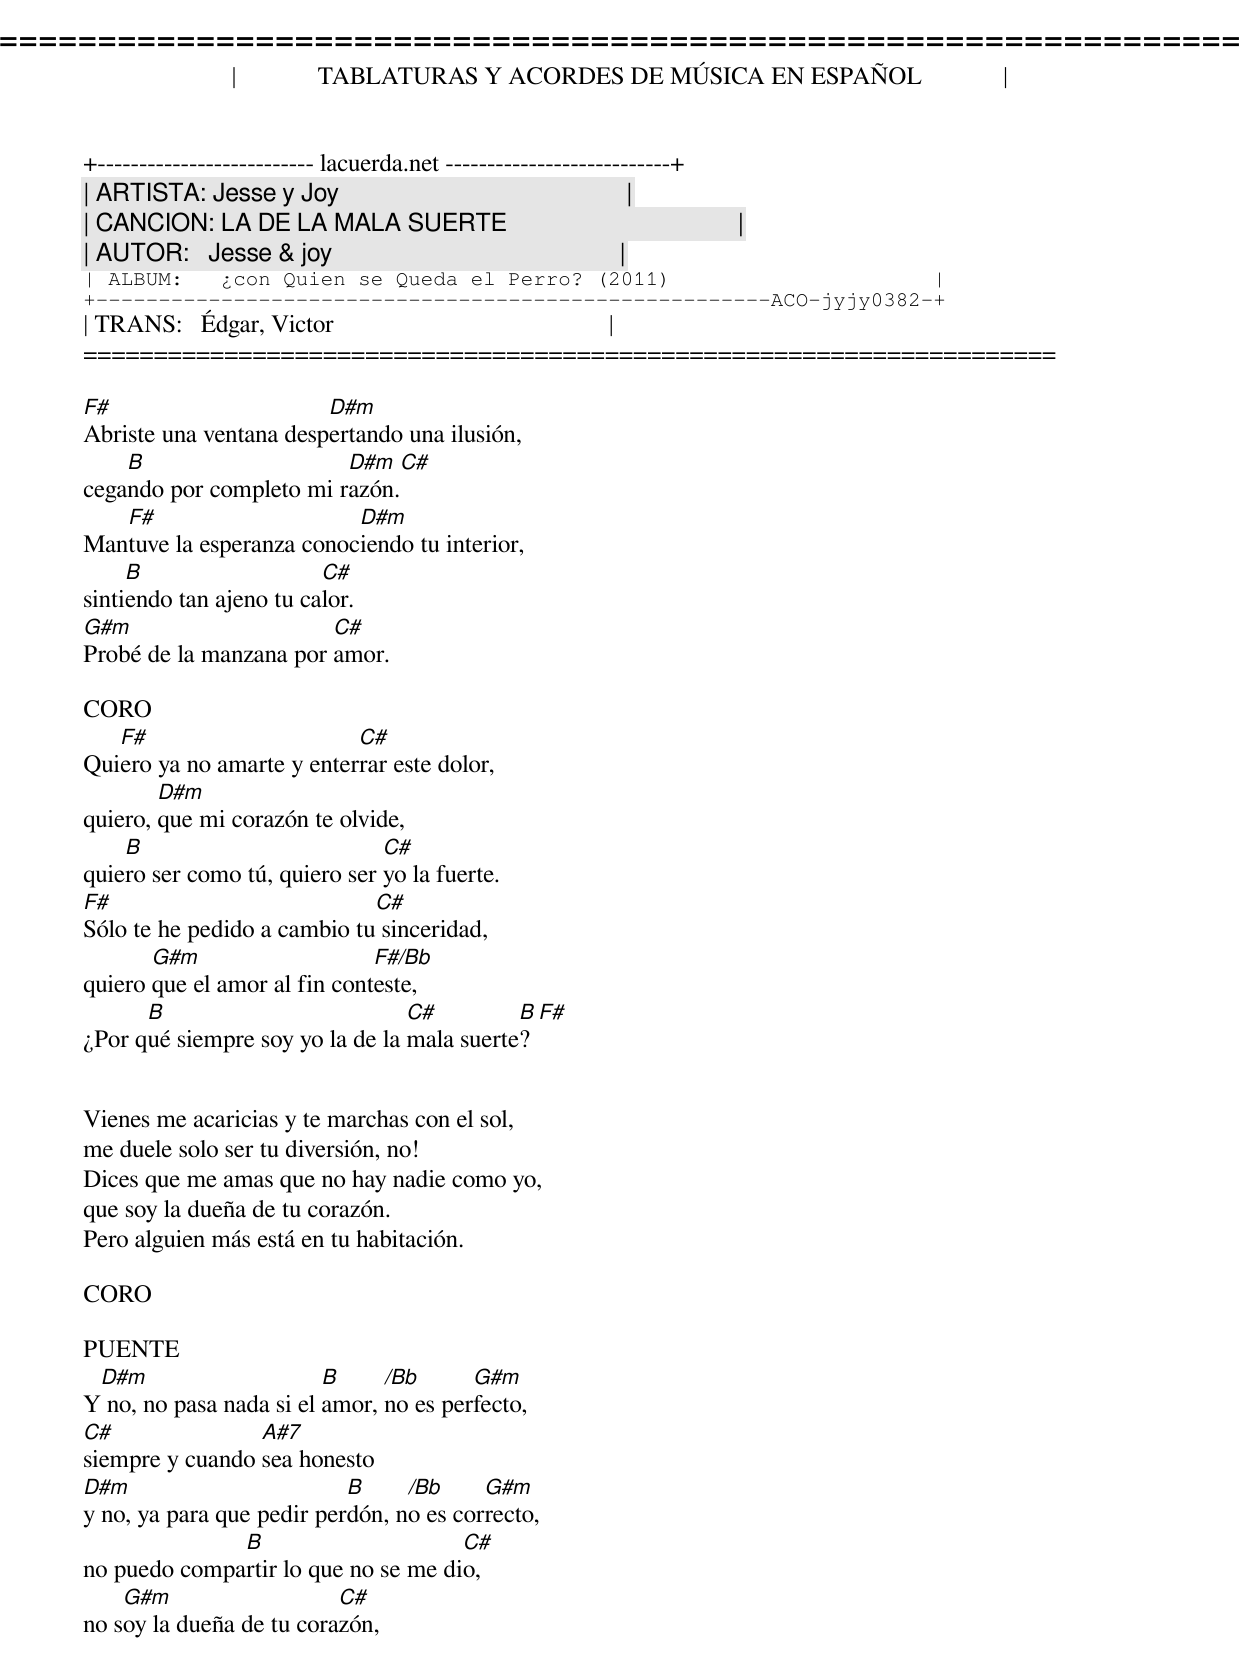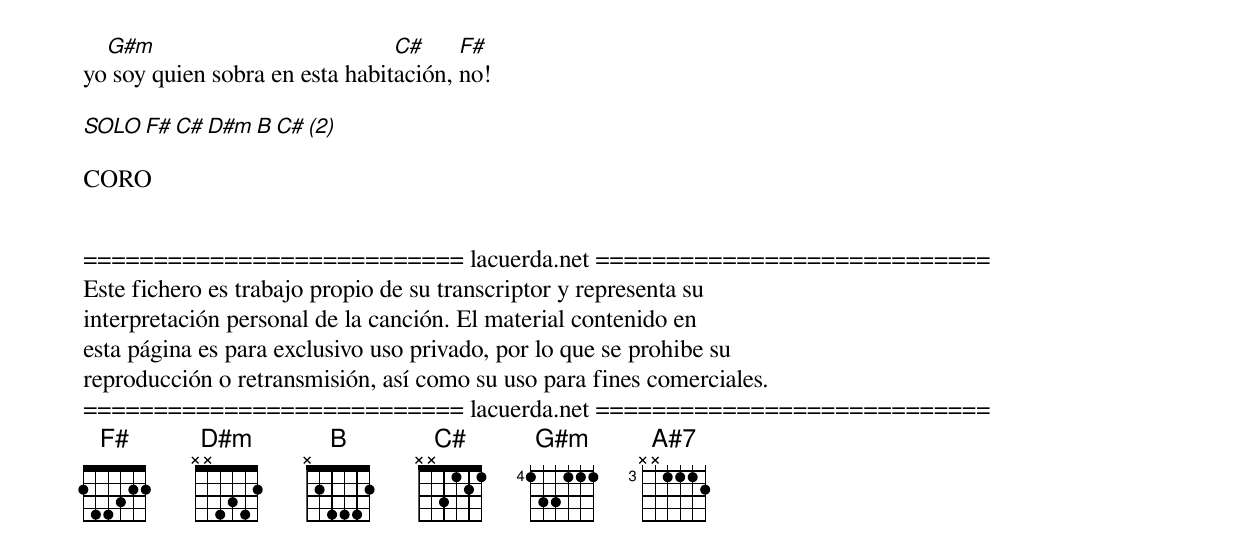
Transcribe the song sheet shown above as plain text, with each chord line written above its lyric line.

=====================================================================
|             TABLATURAS Y ACORDES DE MÚSICA EN ESPAÑOL             |
+-------------------------- lacuerda.net ---------------------------+
| ARTISTA: Jesse y Joy                                              |
| CANCION: LA DE LA MALA SUERTE                                     |
| AUTOR:   Jesse & joy                                              |
| ALBUM:   ¿con Quien se Queda el Perro? (2011)                     |
+------------------------------------------------------ACO-jyjy0382-+
| TRANS:   Édgar, Victor                                            |
=====================================================================

F#                      D#m
Abriste una ventana despertando una ilusión,
    B                    D#m  C#
cegando por completo mi razón.
   F#                     D#m
Mantuve la esperanza conociendo tu interior,
     B                   C#
sintiendo tan ajeno tu calor.
G#m                     C#
Probé de la manzana por amor.

CORO
   F#                      C#
Quiero ya no amarte y enterrar este dolor,
        D#m
quiero, que mi corazón te olvide,
    B                          C#
quiero ser como tú, quiero ser yo la fuerte.
F#                           C#
Sólo te he pedido a cambio tu sinceridad,
       G#m                    F#/Bb
quiero que el amor al fin conteste,
      B                          C#         B  F#
¿Por qué siempre soy yo la de la mala suerte?


Vienes me acaricias y te marchas con el sol,
me duele solo ser tu diversión, no!
Dices que me amas que no hay nadie como yo,
que soy la dueña de tu corazón.
Pero alguien más está en tu habitación.

CORO

PUENTE
 D#m                     B     /Bb      G#m
Y no, no pasa nada si el amor, no es perfecto,
C#               A#7
siempre y cuando sea honesto
D#m                        B     /Bb     G#m
y no, ya para que pedir perdón, no es correcto,
              B                      C#
no puedo compartir lo que no se me dio,
    G#m                   C#
no soy la dueña de tu corazón,
  G#m                           C#     F#
yo soy quien sobra en esta habitación, no!

SOLO   F#  C#  D#m  B  C#  (2)

CORO


=========================== lacuerda.net ============================
Este fichero es trabajo propio de su transcriptor y representa su
interpretación personal de la canción. El material contenido en
esta página es para exclusivo uso privado, por lo que se prohibe su
reproducción o retransmisión, así como su uso para fines comerciales.
=========================== lacuerda.net ============================
